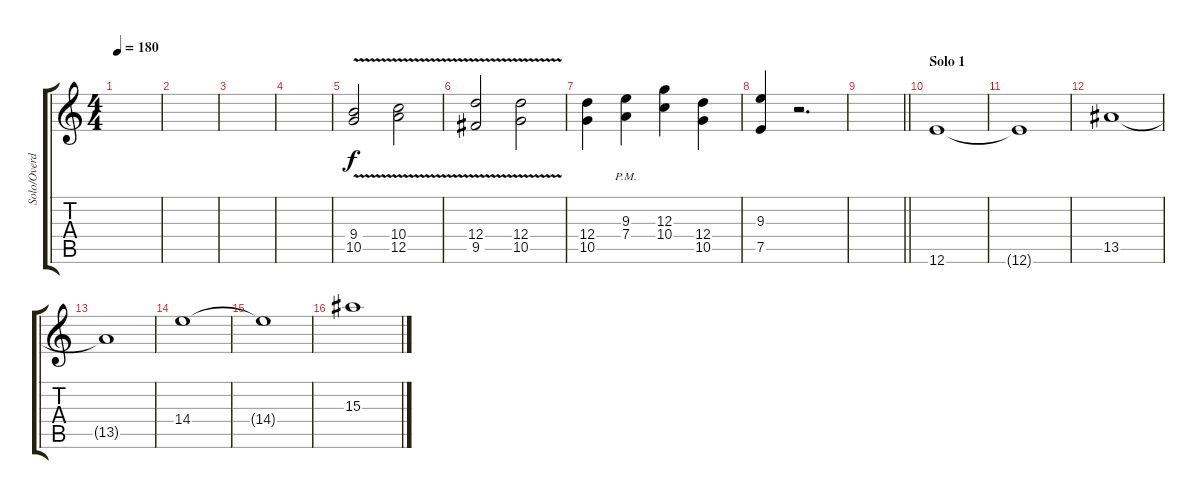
\track ("Solo/Overdubs" "Solo/Overd") {instrument distortionguitar}
\staff {score tabs}
\tuning (E4 B3 G3 D3 A2 E2) {hide}
\ts (4 4)
\tempo 180
\clef g2
\ks c
|
|
|
|
(9.4{v} 10.5{v}).2 (10.4{v} 12.5{v}).2 |
(12.4{v} 9.5{v}).2 (12.4{v} 10.5{v}).2 |
(12.4 10.5).4 (9.3{pm} 7.4{pm}).4 (12.3 10.4).4 (12.4 10.5).4 |
(9.3 7.5).4 r.2{d} |
\barLineRight lightlight
|
\section ("" "Solo 1")
12.6.1 |
12.6{t}.1 |
13.5.1 |
13.5{t}.1 |
14.4.1 |
14.4{t}.1 |
15.3.1
